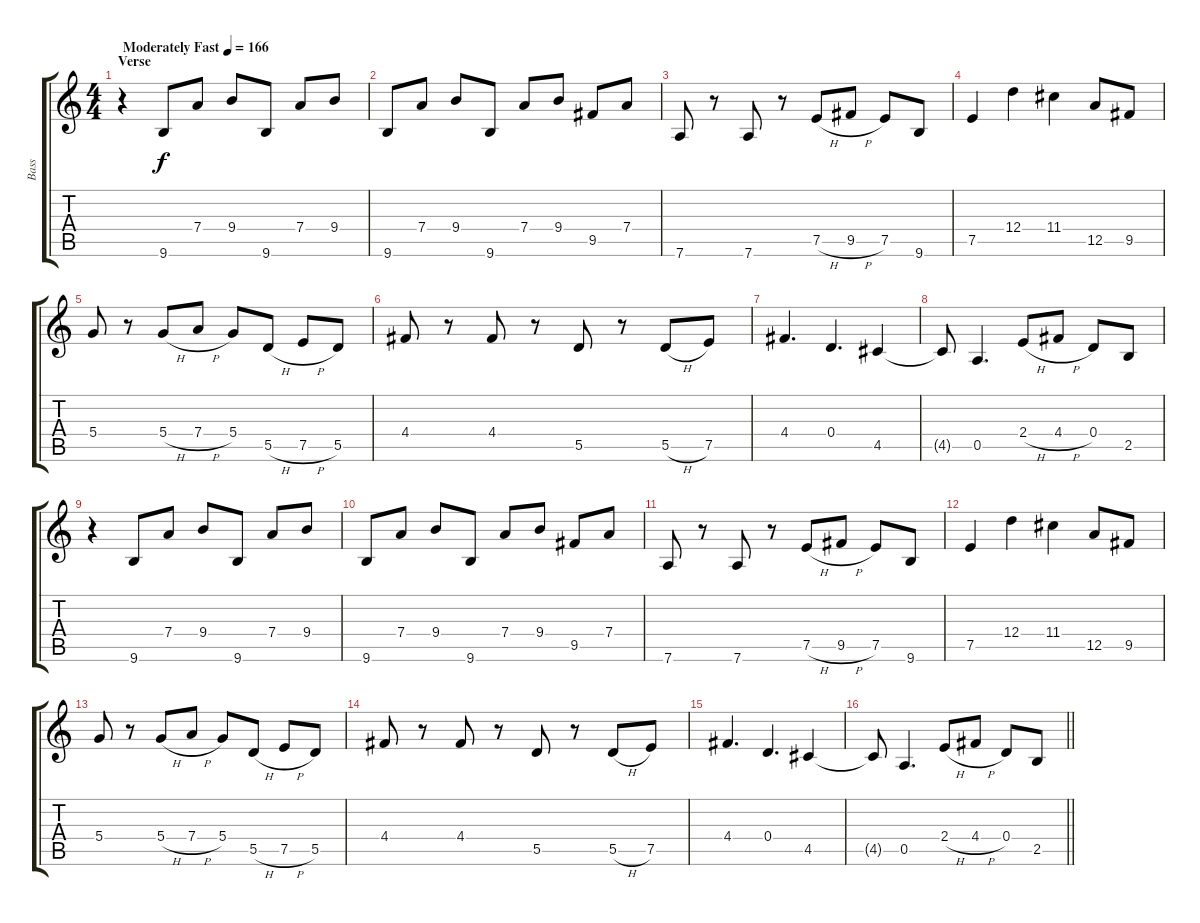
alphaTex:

\track ("Bass" "Bass") {instrument electricbassfinger}
\staff {score tabs}
\tuning (E4 B3 G3 D3 A2 D2) {hide}
\ts (4 4)
\section ("" "Verse")
\tempo (166 "Moderately Fast")
\clef g2
\ks c
r.4{dy f instrument electricbassfinger} 9.6.8 7.4.8 9.4.8 9.6.8 7.4.8 9.4.8 |
9.6.8 7.4.8 9.4.8 9.6.8 7.4.8 9.4.8 9.5.8 7.4.8 |
7.6.8 r.8 7.6.8 r.8 7.5{h}.8 9.5{h}.8 7.5.8 9.6.8 |
7.5.4 12.4.4 11.4.4 12.5.8 9.5.8 |
5.4.8 r.8 5.4{h}.8 7.4{h}.8 5.4.8 5.5{h}.8 7.5{h}.8 5.5.8 |
4.4.8 r.8 4.4.8 r.8 5.5.8 r.8 5.5{h}.8 7.5.8 |
4.4.4{d} 0.4.4{d} 4.5.4 |
4.5{t}.8 0.5.4{d} 2.4{h}.8 4.4{h}.8 0.4.8 2.5.8 |
r.4 9.6.8 7.4.8 9.4.8 9.6.8 7.4.8 9.4.8 |
9.6.8 7.4.8 9.4.8 9.6.8 7.4.8 9.4.8 9.5.8 7.4.8 |
7.6.8 r.8 7.6.8 r.8 7.5{h}.8 9.5{h}.8 7.5.8 9.6.8 |
7.5.4 12.4.4 11.4.4 12.5.8 9.5.8 |
5.4.8 r.8 5.4{h}.8 7.4{h}.8 5.4.8 5.5{h}.8 7.5{h}.8 5.5.8 |
4.4.8 r.8 4.4.8 r.8 5.5.8 r.8 5.5{h}.8 7.5.8 |
4.4.4{d} 0.4.4{d} 4.5.4 |
\barLineRight lightlight
4.5{t}.8 0.5.4{d} 2.4{h}.8 4.4{h}.8 0.4.8 2.5.8
